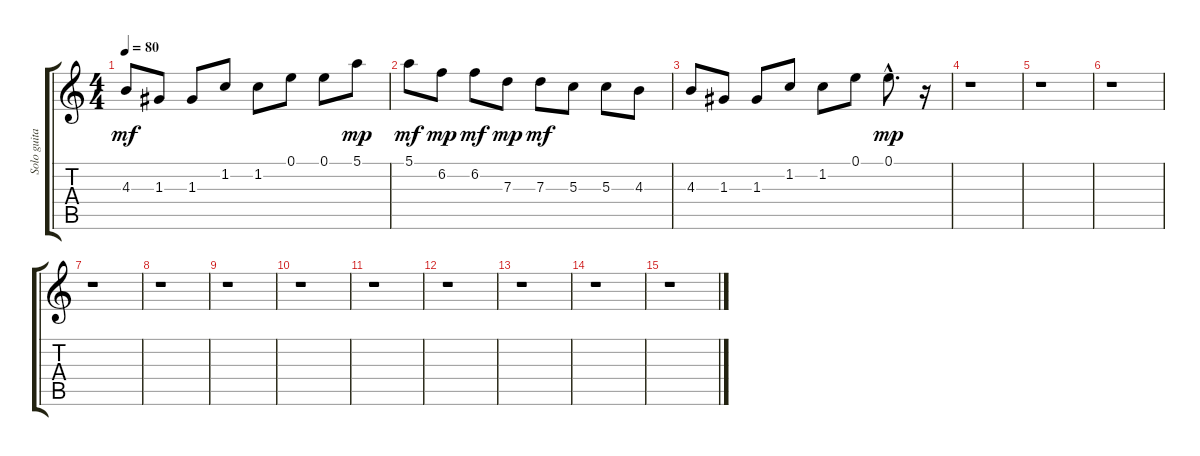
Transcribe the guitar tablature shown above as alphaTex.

\track ("Solo guitar" "Solo guita") {instrument overdrivenguitar}
\staff {score tabs}
\tuning (E4 B3 G3 D3 A2 E2) {hide}
\ts (4 4)
\tempo 80
\clef g2
\ks c
4.3.8{dy mf} 1.3.8 1.3.8 1.2.8 1.2.8 0.1.8 0.1.8 5.1.8{dy mp} |
5.1.8{dy mf} 6.2.8{dy mp} 6.2.8{dy mf} 7.3.8{dy mp} 7.3.8{dy mf} 5.3.8 5.3.8 4.3.8 |
4.3.8 1.3.8 1.3.8 1.2.8 1.2.8 0.1.8 0.1{hac}.8{d dy mp} r.16 |
r.1 |
r.1 |
r.1 |
r.1 |
r.1 |
r.1 |
r.1 |
r.1 |
r.1 |
r.1 |
r.1 |
r.1
